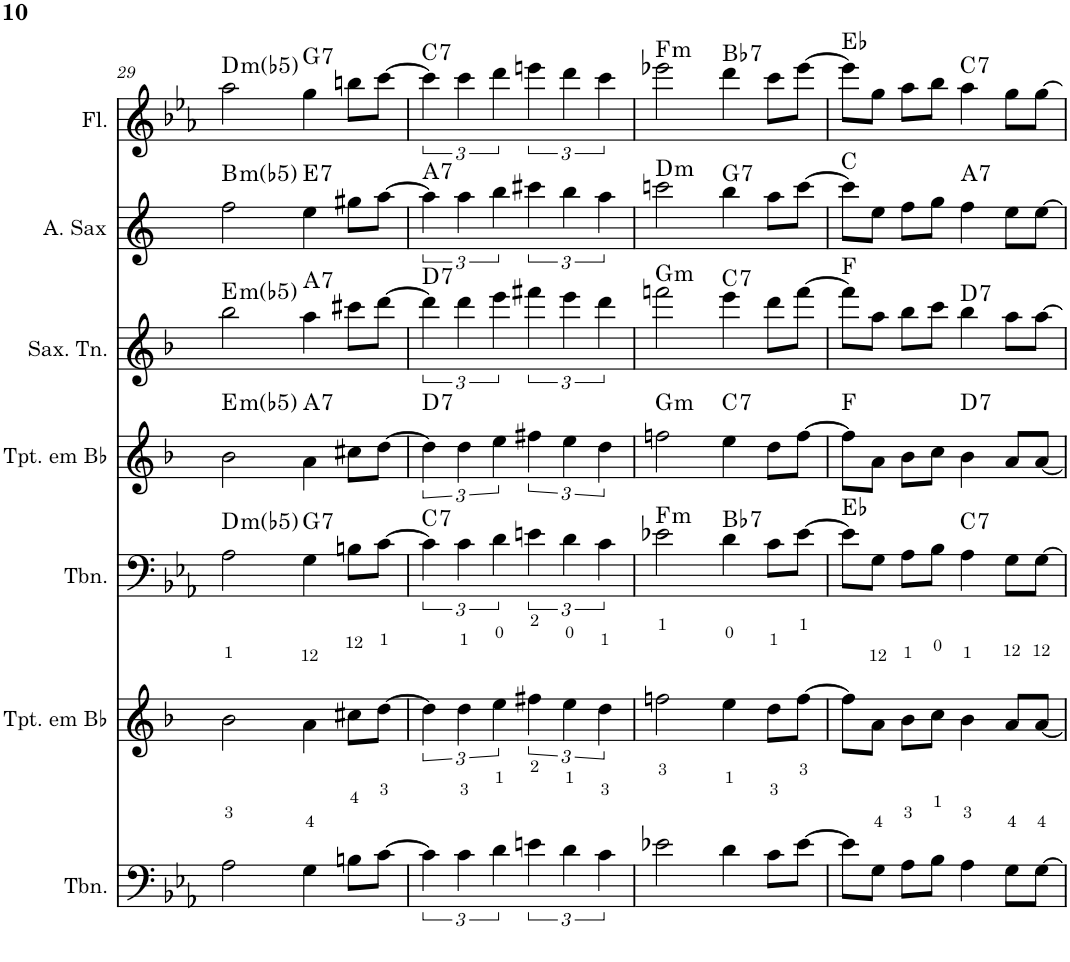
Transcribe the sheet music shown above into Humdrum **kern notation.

**kern	**kern	**kern	**harte	**kern	**harte	**kern	**harte	**kern	**harte	**kern	**harte
*part7	*part6	*part5	*part5	*part4	*part4	*part3	*part3	*part2	*part2	*part1	*part1
*staff7	*staff6	*staff5	*	*staff4	*	*staff3	*	*staff2	*	*staff1	*
*I"Trombone	*I"Trompete em Bb	*I"Trombone	*	*I"Trompete em Bb	*	*I"Saxofone Tenor	*	*I"Saxofone Alto	*	*I"Flauta Transversal	*
*I'Tbn.	*I'Tpt. em Bb	*I'Tbn.	*	*I'Tpt. em Bb	*	*I'Sax. Tn.	*	*	*	*I'Fl.	*
!!LO:PB:g=z
*clefF4	*clefG2	*clefF4	*	*clefG2	*	*clefG2	*	*clefG2	*	*clefG2	*
*	*Trd1c2	*	*	*Trd1c2	*	*Trd8c14	*	*Trd5c9	*	*	*
*k[b-e-a-]	*k[b-]	*k[b-e-a-]	*	*k[b-]	*	*k[b-]	*	*k[]	*	*k[b-e-a-]	*
*M4/4	*M4/4	*M4/4	*	*M4/4	*	*M4/4	*	*M4/4	*	*M4/4	*
=29	=29	=29	=29	=29	=29	=29	=29	=29	=29	=29	=29
!	!	!	!LO:H:kt=m	!	!LO:H:kt=m	!	!LO:H:kt=m	!	!LO:H:kt=m	!	!LO:H:kt=m
2A-\	2b-\	2A-\	D:(b3,b5)	2b-\	E:(b3,b5)	2bb-\	E:(b3,b5)	2ff\	B:(b3,b5)	2aa-\	D:(b3,b5)
!	!	!	!LO:H:kt=7	!	!LO:H:kt=7	!	!LO:H:kt=7	!	!LO:H:kt=7	!	!LO:H:kt=7
4G\	4a\	4G\	G:7	4a\	A:7	4aa\	A:7	4ee\	E:7	4gg\	G:7
8Bn\L	8cc#X\L	8Bn\L	.	8cc#X\L	.	8ccc#X\L	.	8gg#X\L	.	8bbn\L	.
[8c\J	[8dd\J	[8c\J	.	[8dd\J	.	[8ddd\J	.	[8aa\J	.	[8ccc\J	.
=30	=30	=30	=30	=30	=30	=30	=30	=30	=30	=30	=30
!	!	!	!LO:H:kt=7	!	!LO:H:kt=7	!	!LO:H:kt=7	!	!LO:H:kt=7	!	!LO:H:kt=7
6c\]	6dd\]	6c\]	C:7	6dd\]	D:7	6ddd\]	D:7	6aa\]	A:7	6ccc\]	C:7
6c\	6dd\	6c\	.	6dd\	.	6ddd\	.	6aa\	.	6ccc\	.
6d\	6ee\	6d\	.	6ee\	.	6eee\	.	6bb\	.	6ddd\	.
6en\	6ff#X\	6en\	.	6ff#X\	.	6fff#X\	.	6ccc#X\	.	6eeen\	.
6d\	6ee\	6d\	.	6ee\	.	6eee\	.	6bb\	.	6ddd\	.
6c\	6dd\	6c\	.	6dd\	.	6ddd\	.	6aa\	.	6ccc\	.
=31	=31	=31	=31	=31	=31	=31	=31	=31	=31	=31	=31
!	!	!	!LO:H:kt=m	!	!LO:H:kt=m	!	!LO:H:kt=m	!	!LO:H:kt=m	!	!LO:H:kt=m
2e-X\	2ffn\	2e-X\	F:min	2ffn\	G:min	2fffn\	G:min	2cccn\	D:min	2eee-X\	F:min
!	!	!	!LO:H:kt=7	!	!LO:H:kt=7	!	!LO:H:kt=7	!	!LO:H:kt=7	!	!LO:H:kt=7
4d\	4ee\	4d\	Bb:7	4ee\	C:7	4eee\	C:7	4bb\	G:7	4ddd\	Bb:7
8c\L	8dd\L	8c\L	.	8dd\L	.	8ddd\L	.	8aa\L	.	8ccc\L	.
[8e-\J	[8ff\J	[8e-\J	.	[8ff\J	.	[8fff\J	.	[8ccc\J	.	[8eee-\J	.
=32	=32	=32	=32	=32	=32	=32	=32	=32	=32	=32	=32
8e-\L]	8ff\L]	8e-\L]	Eb:maj	8ff\L]	F:maj	8fff\L]	F:maj	8ccc\L]	C:maj	8eee-\L]	Eb:maj
8G\J	8a\J	8G\J	.	8a\J	.	8aa\J	.	8ee\J	.	8gg\J	.
8A-\L	8b-\L	8A-\L	.	8b-\L	.	8bb-\L	.	8ff\L	.	8aa-\L	.
8B-\J	8cc\J	8B-\J	.	8cc\J	.	8ccc\J	.	8gg\J	.	8bb-\J	.
!	!	!	!LO:H:kt=7	!	!LO:H:kt=7	!	!LO:H:kt=7	!	!LO:H:kt=7	!	!LO:H:kt=7
4A-\	4b-\	4A-\	C:7	4b-\	D:7	4bb-\	D:7	4ff\	A:7	4aa-\	C:7
8G\L	8a/L	8G\L	.	8a/L	.	8aa\L	.	8ee\L	.	8gg\L	.
[8G\J	[8a/J	[8G\J	.	[8a/J	.	[8aa\J	.	[8ee\J	.	[8gg\J	.
=	=	=	=	=	=	=	=	=	=	=	=
*-	*-	*-	*-	*-	*-	*-	*-	*-	*-	*-	*-
